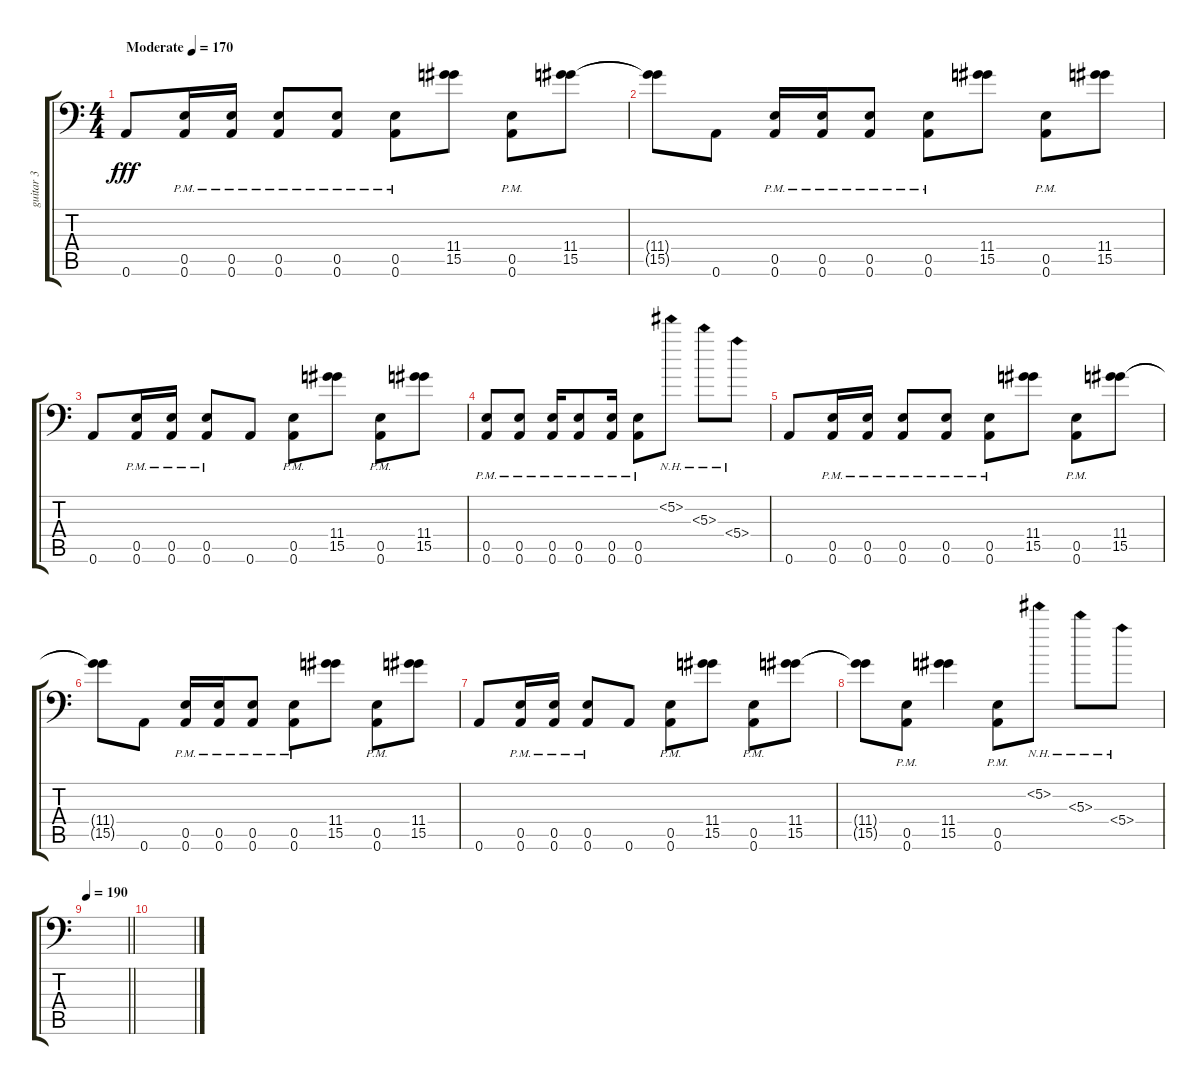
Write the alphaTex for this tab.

\track ("guitar 3" "guitar 3") {instrument distortionguitar}
\staff {score tabs}
\tuning (B3 Gb3 D3 A2 E2 A1) {hide}
\ts (4 4)
\section ("" "")
\tempo (170 "Moderate")
\clef f4
\ks c
0.6.8{dy fff volume 8 balance 8 instrument acousticguitarsteel} (0.5{pm} 0.6{pm}).16 (0.5{pm} 0.6{pm}).16 (0.5{pm} 0.6{pm}).8 (0.5{pm} 0.6{pm}).8 (0.5{pm} 0.6{pm}).8 (11.4 15.5).8 (0.5{pm} 0.6{pm}).8 (11.4 15.5).8 |
(11.4{t} 15.5{t}).8 0.6.8 (0.5{pm} 0.6{pm}).16 (0.5{pm} 0.6{pm}).16 (0.5{pm} 0.6{pm}).8 (0.5{pm} 0.6{pm}).8 (11.4 15.5).8 (0.5{pm} 0.6{pm}).8 (11.4 15.5).8 |
0.6.8 (0.5{pm} 0.6{pm}).16 (0.5{pm} 0.6{pm}).16 (0.5{pm} 0.6{pm}).8 0.6.8 (0.5{pm} 0.6{pm}).8 (11.4 15.5).8 (0.5{pm} 0.6{pm}).8 (11.4 15.5).8 |
(0.5{pm} 0.6{pm}).8 (0.5{pm} 0.6{pm}).8 (0.5{pm} 0.6{pm}).16 (0.5{pm} 0.6{pm}).8 (0.5{pm} 0.6{pm}).16 (0.5{pm} 0.6{pm}).8 5.2{nh}.8 5.3{nh}.8 5.4{nh}.8 |
0.6.8 (0.5{pm} 0.6{pm}).16 (0.5{pm} 0.6{pm}).16 (0.5{pm} 0.6{pm}).8 (0.5{pm} 0.6{pm}).8 (0.5{pm} 0.6{pm}).8 (11.4 15.5).8 (0.5{pm} 0.6{pm}).8 (11.4 15.5).8 |
(11.4{t} 15.5{t}).8 0.6.8 (0.5{pm} 0.6{pm}).16 (0.5{pm} 0.6{pm}).16 (0.5{pm} 0.6{pm}).8 (0.5{pm} 0.6{pm}).8 (11.4 15.5).8 (0.5{pm} 0.6{pm}).8 (11.4 15.5).8 |
0.6.8 (0.5{pm} 0.6{pm}).16 (0.5{pm} 0.6{pm}).16 (0.5{pm} 0.6{pm}).8 0.6.8 (0.5{pm} 0.6{pm}).8 (11.4 15.5).8 (0.5{pm} 0.6{pm}).8 (11.4 15.5).8 |
(11.4{t} 15.5{t}).8 (0.5{pm} 0.6{pm}).8 (11.4 15.5).4 (0.5{pm} 0.6{pm}).8 5.2{nh}.8 5.3{nh}.8 5.4{nh}.8 |
\tempo 190
\barLineRight lightlight
|
\section ("" "")
